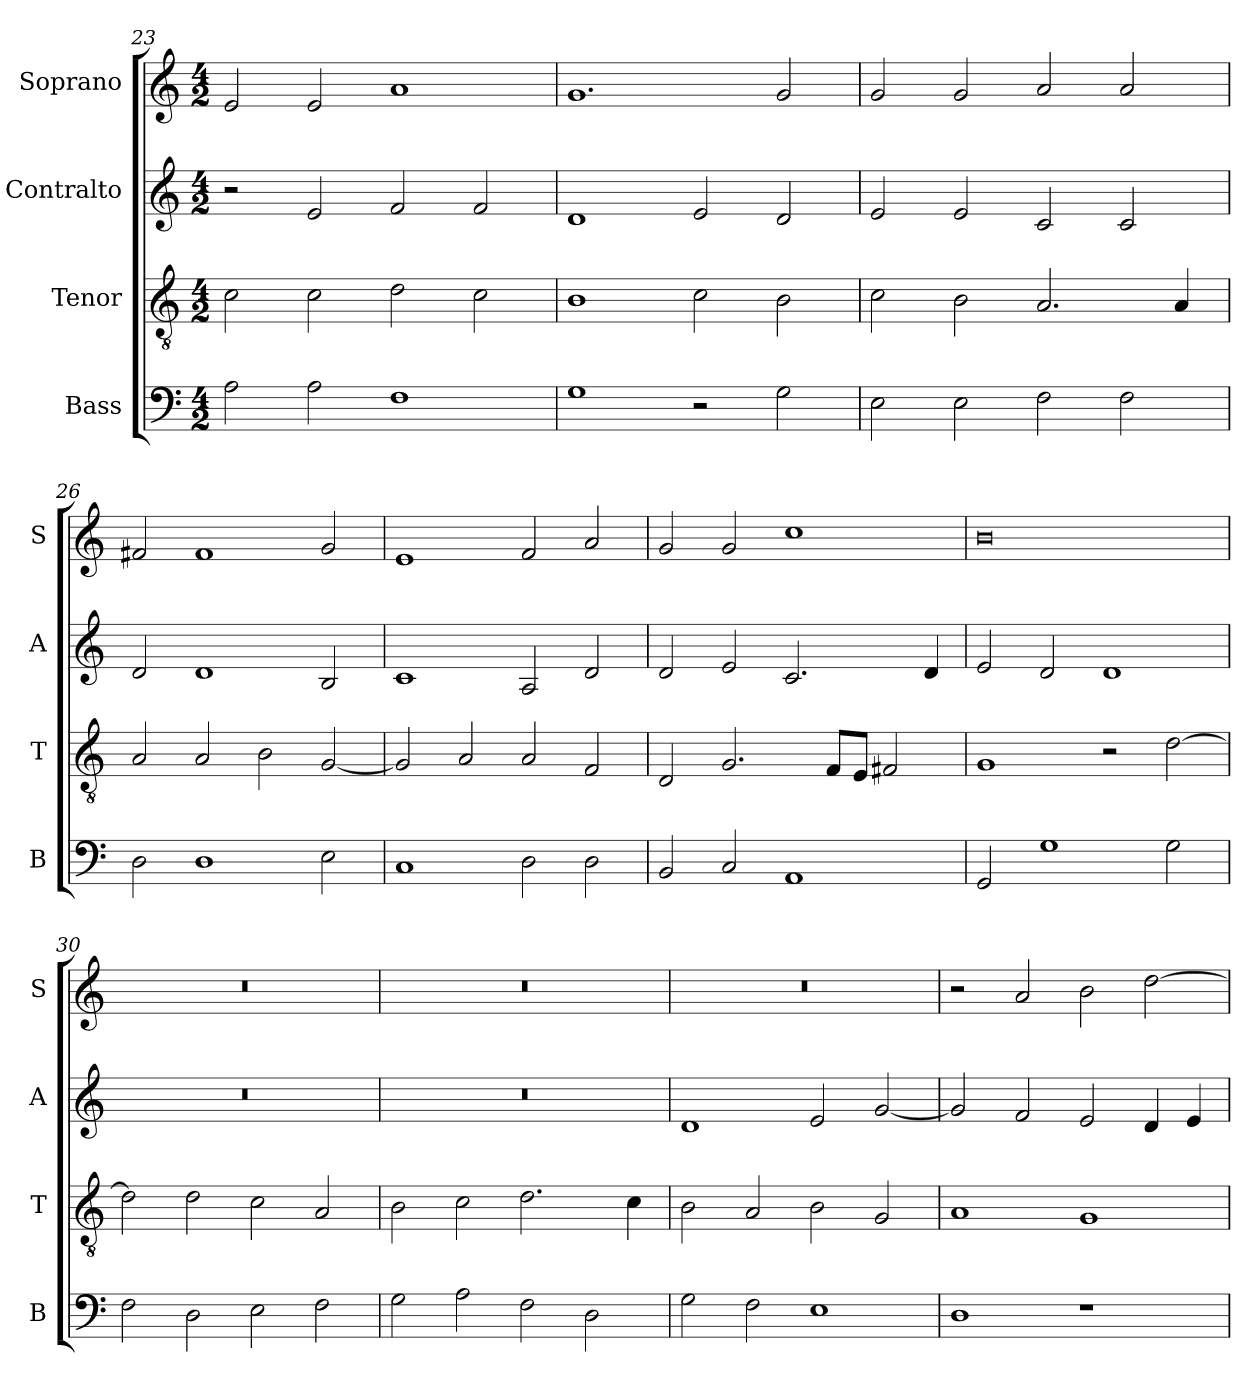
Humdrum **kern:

**kern	**kern	**kern	**kern
*part4	*part3	*part2	*part1
*staff4	*staff3	*staff2	*staff1
*I"Bass	*I"Tenor	*I"Contralto	*I"Soprano
*I'B	*I'T	*I'A	*I'S
*clefF4	*clefGv2	*clefG2	*clefG2
*k[]	*k[]	*k[]	*k[]
*G:mix	*G:mix	*G:mix	*G:mix
*M4/2	*M4/2	*M4/2	*M4/2
=23	=23	=23	=23
2A	2c	2r	2e
2A	2c	2e	2e
1F	2d	2f	1a
.	2c	2f	.
=24	=24	=24	=24
1G	1B	1d	1.g
2r	2c	2e	.
2G	2B	2d	2g
=25	=25	=25	=25
2E	2c	2e	2g
2E	2B	2e	2g
2F	2.A	2c	2a
2F	.	2c	2a
.	4A	.	.
=26	=26	=26	=26
2D	2A	2d	2f#X
1D	2A	1d	1f#
.	2B	.	.
2E	[2G	2B	2g
=27	=27	=27	=27
1C	2G]	1c	1e
.	2A	.	.
2D	2A	2A	2f
2D	2F	2d	2a
=28	=28	=28	=28
2BB	2D	2d	2g
2C	2.G	2e	2g
1AA	.	2.c	1cc
.	8F/L	.	.
.	8E/J	.	.
.	2F#X	.	.
.	.	4d	.
=29	=29	=29	=29
2GG	1G	2e	0b
1G	.	2d	.
.	2r	1d	.
2G	[2d	.	.
=30	=30	=30	=30
2F	2d]	0r	0r
2D	2d	.	.
2E	2c	.	.
2F	2A	.	.
=31	=31	=31	=31
2G	2B	0r	0r
2A	2c	.	.
2F	2.d	.	.
2D	.	.	.
.	4c	.	.
=32	=32	=32	=32
2G	2B	1d	0r
2F	2A	.	.
1E	2B	2e	.
.	2G	[2g	.
=33	=33	=33	=33
1D	1A	2g]	2r
.	.	2f	2a
1r	1G	2e	2b
.	.	4d	[2dd
.	.	4e	.
=	=	=	=
*-	*-	*-	*-
